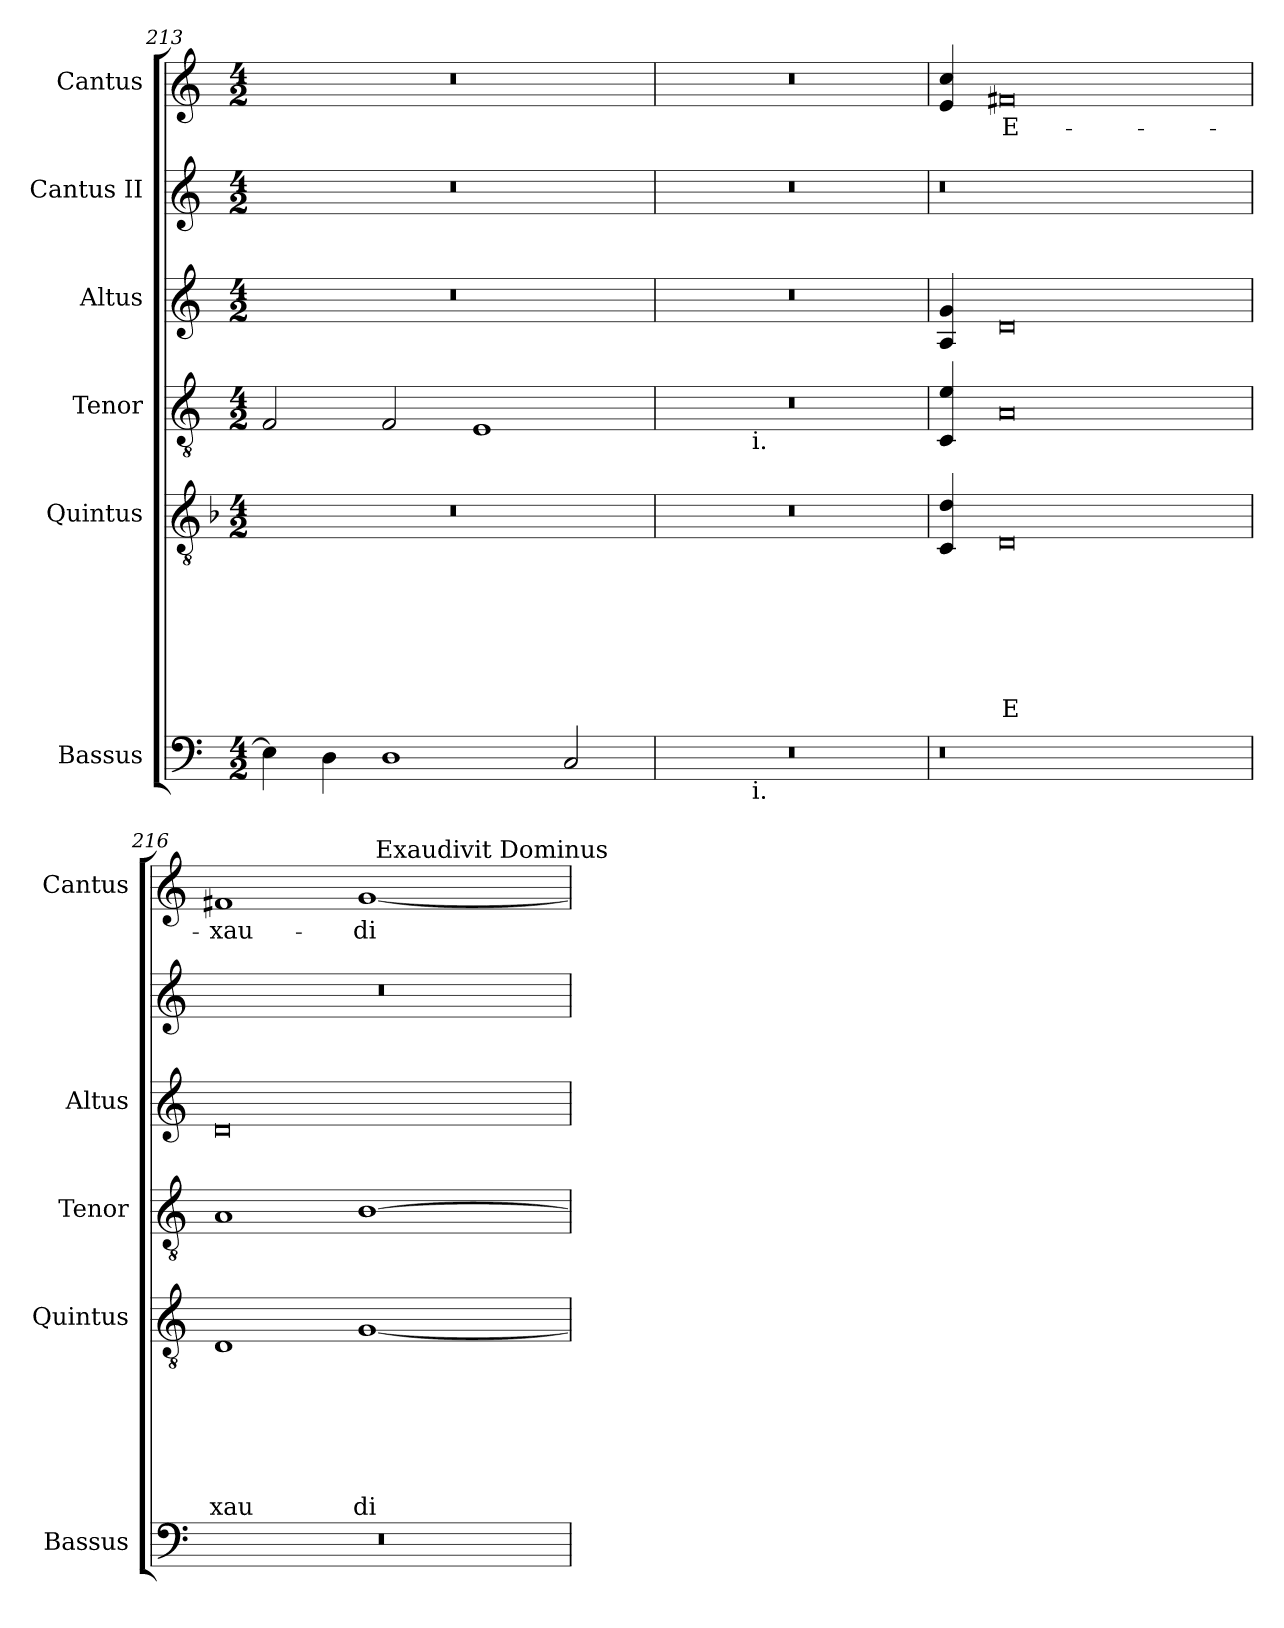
**kern	**text	**kern	**text	**text	**text	**text	**text	**text	**text	**kern	**kern	**kern	**kern	**text
*part6	*part6	*part5	*part5	*part5	*part5	*part5	*part5	*part5	*part5	*part4	*part3	*part2	*part1	*part1
*staff6	*staff6	*staff5	*staff5	*staff5	*staff5	*staff5	*staff5	*staff5	*staff5	*staff4	*staff3	*staff2	*staff1	*staff1
*I"Bassus	*	*I"Quintus	*	*	*	*	*	*	*	*I"Tenor	*I"Altus	*I"Cantus II	*I"Cantus	*
*I'Bassus	*	*I'Quintus	*	*	*	*	*	*	*	*I'Tenor	*I'Altus	*	*I'Cantus	*
*clefF4	*	*clefGv2	*	*	*	*	*	*	*	*clefGv2	*clefG2	*clefG2	*clefG2	*
*k[]	*	*k[b-]	*	*	*	*	*	*	*	*k[]	*k[]	*k[]	*k[]	*
*C:	*	*F:	*	*	*	*	*	*	*	*C:	*C:	*C:	*C:	*
*M4/2	*	*M4/2	*	*	*	*	*	*	*	*M4/2	*M4/2	*M4/2	*M4/2	*
=213	=213	=213	=213	=213	=213	=213	=213	=213	=213	=213	=213	=213	=213	=213
4E\]	.	0r	.	.	.	.	.	.	.	2F/	0r	0r	0r	.
4D\	.	.	.	.	.	.	.	.	.	.	.	.	.	.
1D	.	.	.	.	.	.	.	.	.	2F/	.	.	.	.
.	.	.	.	.	.	.	.	.	.	1E	.	.	.	.
2C/	.	.	.	.	.	.	.	.	.	.	.	.	.	.
=214	=214	=214	=214	=214	=214	=214	=214	=214	=214	=214	=214	=214	=214	=214
*^	*	*	*	*	*	*	*	*	*	*^	*	*	*	*
0r	2ryy	.	0r	.	.	.	.	.	.	.	0r	2ryy	0r	0r	0r	.
!	!	!	!	!	!	!	!	!	!	!	!	!LO:TX:b:t=i.	!	!	!	!
!	!LO:TX:b:t=i.	!	!	!	!	!	!	!	!	!	!	!	!	!	!	!
.	1.ryy	.	.	.	.	.	.	.	.	.	.	1.ryy	.	.	.	.
*v	*v	*	*	*	*	*	*	*	*	*	*v	*v	*	*	*	*
!!LO:LB:g=z
=215	=215	=215	=215	=215	=215	=215	=215	=215	=215	=215	=215	=215	=215	=215
*	*	*k[]	*	*	*	*	*	*	*	*	*	*	*	*
*	*	*C:	*	*	*	*	*	*	*	*	*	*	*	*
0r	.	4C/ 4d/	.	.	.	.	.	.	.	4C/ 4e/	4A/ 4g/	0r	4e/ 4cc/	.
!	!	!	!	!	!	!	!	!	!LO:LY:b	!	!	!	!	!LO:LY:b
.	.	0D	.	.	.	.	.	.	E	0A	0d	.	0f#X	E-
4ryy	.	.	.	.	.	.	.	.	.	.	.	4ryy	.	.
=216	=216	=216	=216	=216	=216	=216	=216	=216	=216	=216	=216	=216	=216	=216
!	!	!	!	!	!	!	!	!	!LO:LY:b	!	!	!	!	!LO:LY:b
*	*	*	*	*	*	*	*	*	*	*	*	*	*^	*
0r	.	1D	.	.	.	.	.	.	xau	1A	0d	0r	1f#X	1ryy	-xau-
!	!	!	!	!	!	!	!	!	!LO:LY:b	!	!	!	!	!	!LO:LY:b
.	.	[<1G	.	.	.	.	.	.	di	[>1B	.	.	[<1g	32ryy	-di-
!	!	!	!	!	!	!	!	!	!	!	!	!	!	!LO:TX:a:t=Exaudivit Dominus	!
.	.	.	.	.	.	.	.	.	.	.	.	.	.	2ryy	.
.	.	.	.	.	.	.	.	.	.	.	.	.	.	4...ryy	.
*	*	*	*	*	*	*	*	*	*	*	*	*	*v	*v	*
=	=	=	=	=	=	=	=	=	=	=	=	=	=	=
*-	*-	*-	*-	*-	*-	*-	*-	*-	*-	*-	*-	*-	*-	*-
